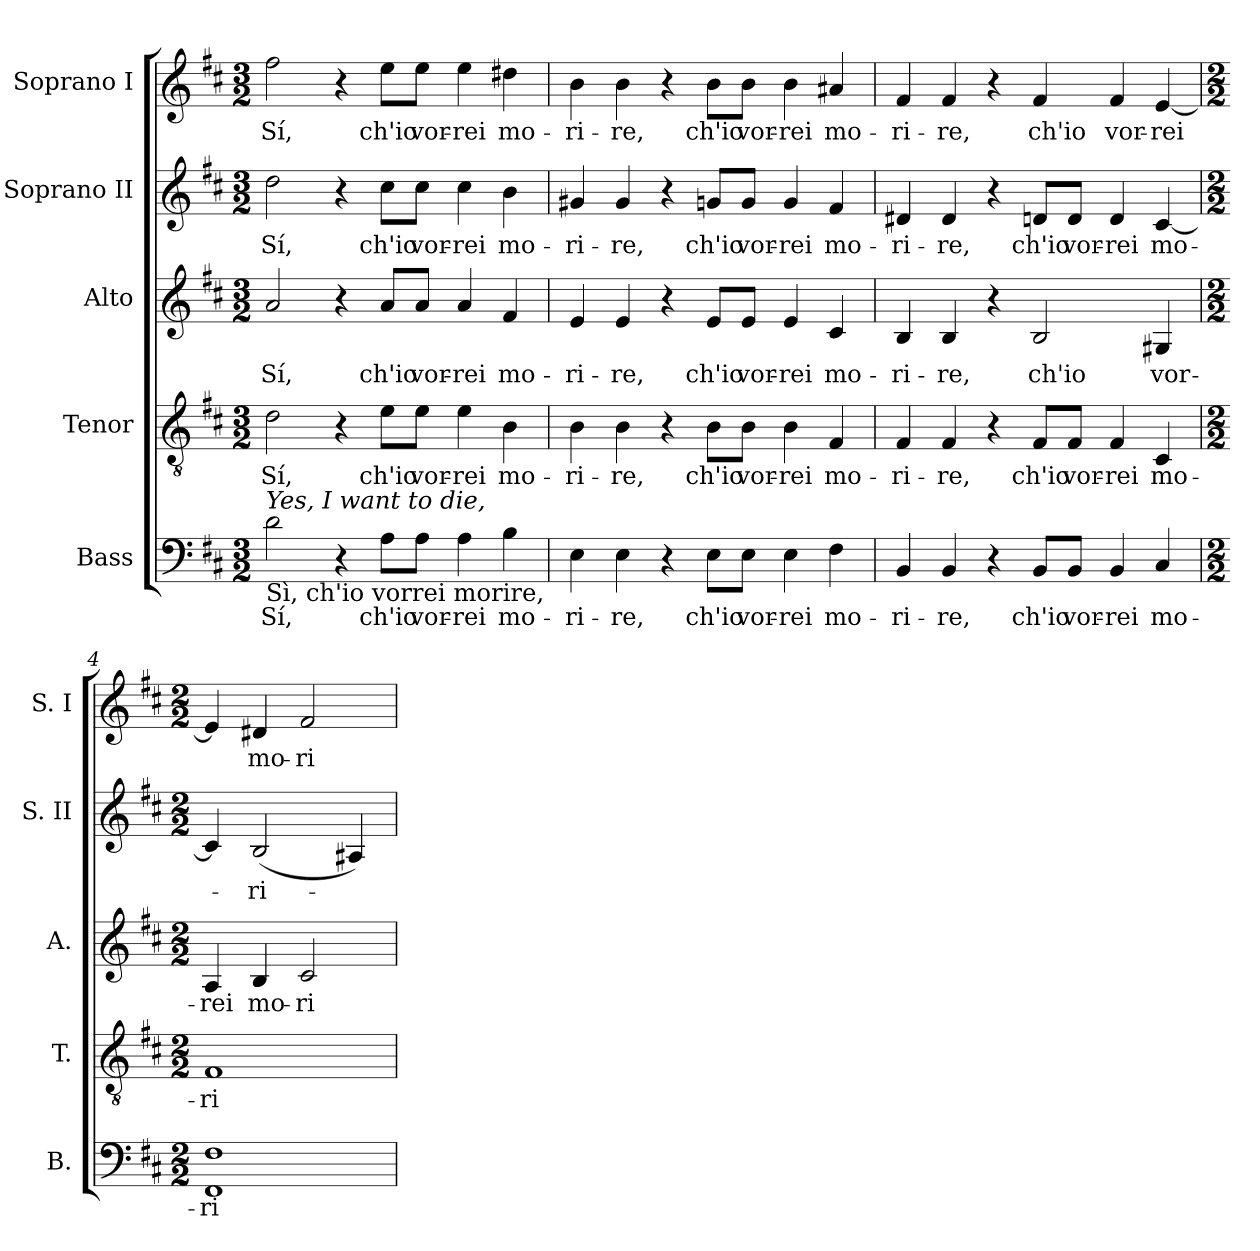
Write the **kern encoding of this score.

**kern	**text	**kern	**text	**kern	**text	**kern	**text	**kern	**text
*part5	*part5	*part4	*part4	*part3	*part3	*part2	*part2	*part1	*part1
*staff5	*staff5	*staff4	*staff4	*staff3	*staff3	*staff2	*staff2	*staff1	*staff1
*I"Bass	*	*I"Tenor	*	*I"Alto	*	*I"Soprano II	*	*I"Soprano I	*
*I'B.	*	*I'T.	*	*I'A.	*	*I'S. II	*	*I'S. I	*
!!LO:PB:g=z
*clefF4	*	*clefGv2	*	*clefG2	*	*clefG2	*	*clefG2	*
*	*	*ITrd7c12	*	*	*	*	*	*	*
*k[f#c#]	*	*k[f#c#]	*	*k[f#c#]	*	*k[f#c#]	*	*k[f#c#]	*
*D:	*	*D:	*	*D:	*	*D:	*	*D:	*
*M3/2	*	*M3/2	*	*M3/2	*	*M3/2	*	*M3/2	*
=1	=1	=1	=1	=1	=1	=1	=1	=1	=1
!	!LO:LY:b:color=#000000	!	!	!	!	!	!	!	!
!	!	!	!LO:LY:b:color=#000000	!	!	!	!	!	!
!	!	!	!	!	!LO:LY:b:color=#000000	!	!	!	!
!	!	!	!	!	!	!	!LO:LY:b:color=#000000	!	!
!LO:TX:b:t=Sì, ch'io vorrei morire,	!	!	!	!	!	!	!	!	!
!LO:TX:i:t=Yes, I want to die,	!	!	!	!	!	!	!	!	!
!	!	!	!	!	!	!	!	!	!LO:LY:b:color=#000000
2di\	Sí,	2Di\	Sí,	2ai/	Sí,	2ddi\	Sí,	2ff#i\	Sí,
4r	.	4r	.	4r	.	4r	.	4r	.
!	!LO:LY:b:color=#000000	!	!	!	!	!	!	!	!
!	!	!	!LO:LY:b:color=#000000	!	!	!	!	!	!
!	!	!	!	!	!LO:LY:b:color=#000000	!	!	!	!
!	!	!	!	!	!	!	!LO:LY:b:color=#000000	!	!
!	!	!	!	!	!	!	!	!	!LO:LY:b:color=#000000
8Ai\L	ch'io	8Ei\L	ch'io	8ai/L	ch'io	8cc#i\L	ch'io	8eei\L	ch'io
!	!LO:LY:b:color=#000000	!	!	!	!	!	!	!	!
!	!	!	!LO:LY:b:color=#000000	!	!	!	!	!	!
!	!	!	!	!	!LO:LY:b:color=#000000	!	!	!	!
!	!	!	!	!	!	!	!LO:LY:b:color=#000000	!	!
!	!	!	!	!	!	!	!	!	!LO:LY:b:color=#000000
8Ai\J	vor-	8Ei\J	vor-	8ai/J	vor-	8cc#i\J	vor-	8eei\J	vor-
!	!LO:LY:b:color=#000000	!	!	!	!	!	!	!	!
!	!	!	!LO:LY:b:color=#000000	!	!	!	!	!	!
!	!	!	!	!	!LO:LY:b:color=#000000	!	!	!	!
!	!	!	!	!	!	!	!LO:LY:b:color=#000000	!	!
!	!	!	!	!	!	!	!	!	!LO:LY:b:color=#000000
4Ai\	-rei	4Ei\	-rei	4ai/	-rei	4cc#i\	-rei	4eei\	-rei
!	!LO:LY:b:color=#000000	!	!	!	!	!	!	!	!
!	!	!	!LO:LY:b:color=#000000	!	!	!	!	!	!
!	!	!	!	!	!LO:LY:b:color=#000000	!	!	!	!
!	!	!	!	!	!	!	!LO:LY:b:color=#000000	!	!
!	!	!	!	!	!	!	!	!	!LO:LY:b:color=#000000
4Bi\	mo-	4BBi\	mo-	4f#i/	mo-	4bi\	mo-	4dd#Xi\	mo-
=2	=2	=2	=2	=2	=2	=2	=2	=2	=2
!	!LO:LY:b:color=#000000	!	!	!	!	!	!	!	!
!	!	!	!LO:LY:b:color=#000000	!	!	!	!	!	!
!	!	!	!	!	!LO:LY:b:color=#000000	!	!	!	!
!	!	!	!	!	!	!	!LO:LY:b:color=#000000	!	!
!	!	!	!	!	!	!	!	!	!LO:LY:b:color=#000000
4Ei\	-ri-	4BBi\	-ri-	4ei/	-ri-	4g#Xi/	-ri-	4bi\	-ri-
!	!LO:LY:b:color=#000000	!	!	!	!	!	!	!	!
!	!	!	!LO:LY:b:color=#000000	!	!	!	!	!	!
!	!	!	!	!	!LO:LY:b:color=#000000	!	!	!	!
!	!	!	!	!	!	!	!LO:LY:b:color=#000000	!	!
!	!	!	!	!	!	!	!	!	!LO:LY:b:color=#000000
4Ei\	-re,	4BBi\	-re,	4ei/	-re,	4g#i/	-re,	4bi\	-re,
4r	.	4r	.	4r	.	4r	.	4r	.
!	!LO:LY:b:color=#000000	!	!	!	!	!	!	!	!
!	!	!	!LO:LY:b:color=#000000	!	!	!	!	!	!
!	!	!	!	!	!LO:LY:b:color=#000000	!	!	!	!
!	!	!	!	!	!	!	!LO:LY:b:color=#000000	!	!
!	!	!	!	!	!	!	!	!	!LO:LY:b:color=#000000
8Ei\L	ch'io	8BBi\L	ch'io	8ei/L	ch'io	8gni/L	ch'io	8bi\L	ch'io
!	!LO:LY:b:color=#000000	!	!	!	!	!	!	!	!
!	!	!	!LO:LY:b:color=#000000	!	!	!	!	!	!
!	!	!	!	!	!LO:LY:b:color=#000000	!	!	!	!
!	!	!	!	!	!	!	!LO:LY:b:color=#000000	!	!
!	!	!	!	!	!	!	!	!	!LO:LY:b:color=#000000
8Ei\J	vor-	8BBi\J	vor-	8ei/J	vor-	8gi/J	vor-	8bi\J	vor-
!	!LO:LY:b:color=#000000	!	!	!	!	!	!	!	!
!	!	!	!LO:LY:b:color=#000000	!	!	!	!	!	!
!	!	!	!	!	!LO:LY:b:color=#000000	!	!	!	!
!	!	!	!	!	!	!	!LO:LY:b:color=#000000	!	!
!	!	!	!	!	!	!	!	!	!LO:LY:b:color=#000000
4Ei\	-rei	4BBi\	-rei	4ei/	-rei	4gi/	-rei	4bi\	-rei
!	!LO:LY:b:color=#000000	!	!	!	!	!	!	!	!
!	!	!	!LO:LY:b:color=#000000	!	!	!	!	!	!
!	!	!	!	!	!LO:LY:b:color=#000000	!	!	!	!
!	!	!	!	!	!	!	!LO:LY:b:color=#000000	!	!
!	!	!	!	!	!	!	!	!	!LO:LY:b:color=#000000
4F#i\	mo-	4FF#i/	mo-	4c#i/	mo-	4f#i/	mo-	4a#Xi/	mo-
=3	=3	=3	=3	=3	=3	=3	=3	=3	=3
!	!LO:LY:b:color=#000000	!	!	!	!	!	!	!	!
!	!	!	!LO:LY:b:color=#000000	!	!	!	!	!	!
!	!	!	!	!	!LO:LY:b:color=#000000	!	!	!	!
!	!	!	!	!	!	!	!LO:LY:b:color=#000000	!	!
!	!	!	!	!	!	!	!	!	!LO:LY:b:color=#000000
4BBi/	-ri-	4FF#i/	-ri-	4Bi/	-ri-	4d#Xi/	-ri-	4f#i/	-ri-
!	!LO:LY:b:color=#000000	!	!	!	!	!	!	!	!
!	!	!	!LO:LY:b:color=#000000	!	!	!	!	!	!
!	!	!	!	!	!LO:LY:b:color=#000000	!	!	!	!
!	!	!	!	!	!	!	!LO:LY:b:color=#000000	!	!
!	!	!	!	!	!	!	!	!	!LO:LY:b:color=#000000
4BBi/	-re,	4FF#i/	-re,	4Bi/	-re,	4d#i/	-re,	4f#i/	-re,
4r	.	4r	.	4r	.	4r	.	4r	.
!	!LO:LY:b:color=#000000	!	!	!	!	!	!	!	!
!	!	!	!LO:LY:b:color=#000000	!	!	!	!	!	!
!	!	!	!	!	!LO:LY:b:color=#000000	!	!	!	!
!	!	!	!	!	!	!	!LO:LY:b:color=#000000	!	!
!	!	!	!	!	!	!	!	!	!LO:LY:b:color=#000000
8BBi/L	ch'io	8FF#i/L	ch'io	2Bi/	ch'io	8dni/L	ch'io	4f#i/	ch'io
!	!LO:LY:b:color=#000000	!	!	!	!	!	!	!	!
!	!	!	!LO:LY:b:color=#000000	!	!	!	!	!	!
!	!	!	!	!	!	!	!LO:LY:b:color=#000000	!	!
8BBi/J	vor-	8FF#i/J	vor-	.	.	8di/J	vor-	.	.
!	!LO:LY:b:color=#000000	!	!	!	!	!	!	!	!
!	!	!	!LO:LY:b:color=#000000	!	!	!	!	!	!
!	!	!	!	!	!	!	!LO:LY:b:color=#000000	!	!
!	!	!	!	!	!	!	!	!	!LO:LY:b:color=#000000
4BBi/	-rei	4FF#i/	-rei	.	.	4di/	-rei	4f#i/	vor-
!	!LO:LY:b:color=#000000	!	!	!	!	!	!	!	!
!	!	!	!LO:LY:b:color=#000000	!	!	!	!	!	!
!	!	!	!	!	!LO:LY:b:color=#000000	!	!	!	!
!	!	!	!	!	!	!	!LO:LY:b:color=#000000	!	!
!	!	!	!	!	!	!	!	!	!LO:LY:b:color=#000000
4C#i/	mo-	4CC#i/	mo-	4G#Xi/	vor-	[<4c#i/	mo-	[<4ei/	-rei
=4	=4	=4	=4	=4	=4	=4	=4	=4	=4
*M2/2	*	*M2/2	*	*M2/2	*	*M2/2	*	*M2/2	*
!	!LO:LY:b:color=#000000	!	!	!	!	!	!	!	!
*^	*	*	*	*	*	*	*	*	*
!	!	!	!	!LO:LY:b:color=#000000	!	!	!	!	!	!
!	!	!	!	!	!	!LO:LY:b:color=#000000	!	!	!	!
1F#i	1FF#i	-ri-	1FF#i	-ri-	4Ai/	-rei	4c#i/]	.	4ei/]	.
!	!	!	!	!	!	!LO:LY:b:color=#000000	!	!	!	!
!	!	!	!	!	!	!	!	!LO:LY:b:color=#000000	!	!
!	!	!	!	!	!	!	!	!	!	!LO:LY:b:color=#000000
.	.	.	.	.	4Bi/	mo-	(2Bi/	-ri-	4d#Xi/	mo-
!	!	!	!	!	!	!LO:LY:b:color=#000000	!	!	!	!
!	!	!	!	!	!	!	!	!	!	!LO:LY:b:color=#000000
.	.	.	.	.	2c#i/	-ri-	.	.	2f#i/	-ri-
.	.	.	.	.	.	.	4A#Xi/)	.	.	.
*v	*v	*	*	*	*	*	*	*	*	*
=	=	=	=	=	=	=	=	=	=
*-	*-	*-	*-	*-	*-	*-	*-	*-	*-
